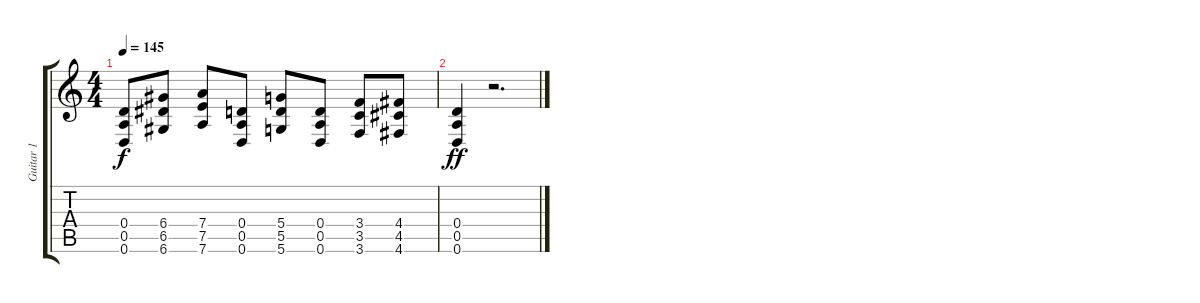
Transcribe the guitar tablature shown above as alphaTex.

\track ("Guitar 1" "Guitar 1") {instrument overdrivenguitar}
\staff {score tabs}
\tuning (E4 B3 G3 D3 A2 D2) {hide}
\ts (4 4)
\tempo 145
\clef g2
\ks c
(0.4 0.5 0.6).8{dy f} (6.4 6.5 6.6).8 (7.4 7.5 7.6).8 (0.4 0.5 0.6).8 (5.4 5.5 5.6).8 (0.4 0.5 0.6).8 (3.4 3.5 3.6).8 (4.4 4.5 4.6).8 |
(0.4 0.5 0.6).4{dy ff} r.2{d}
